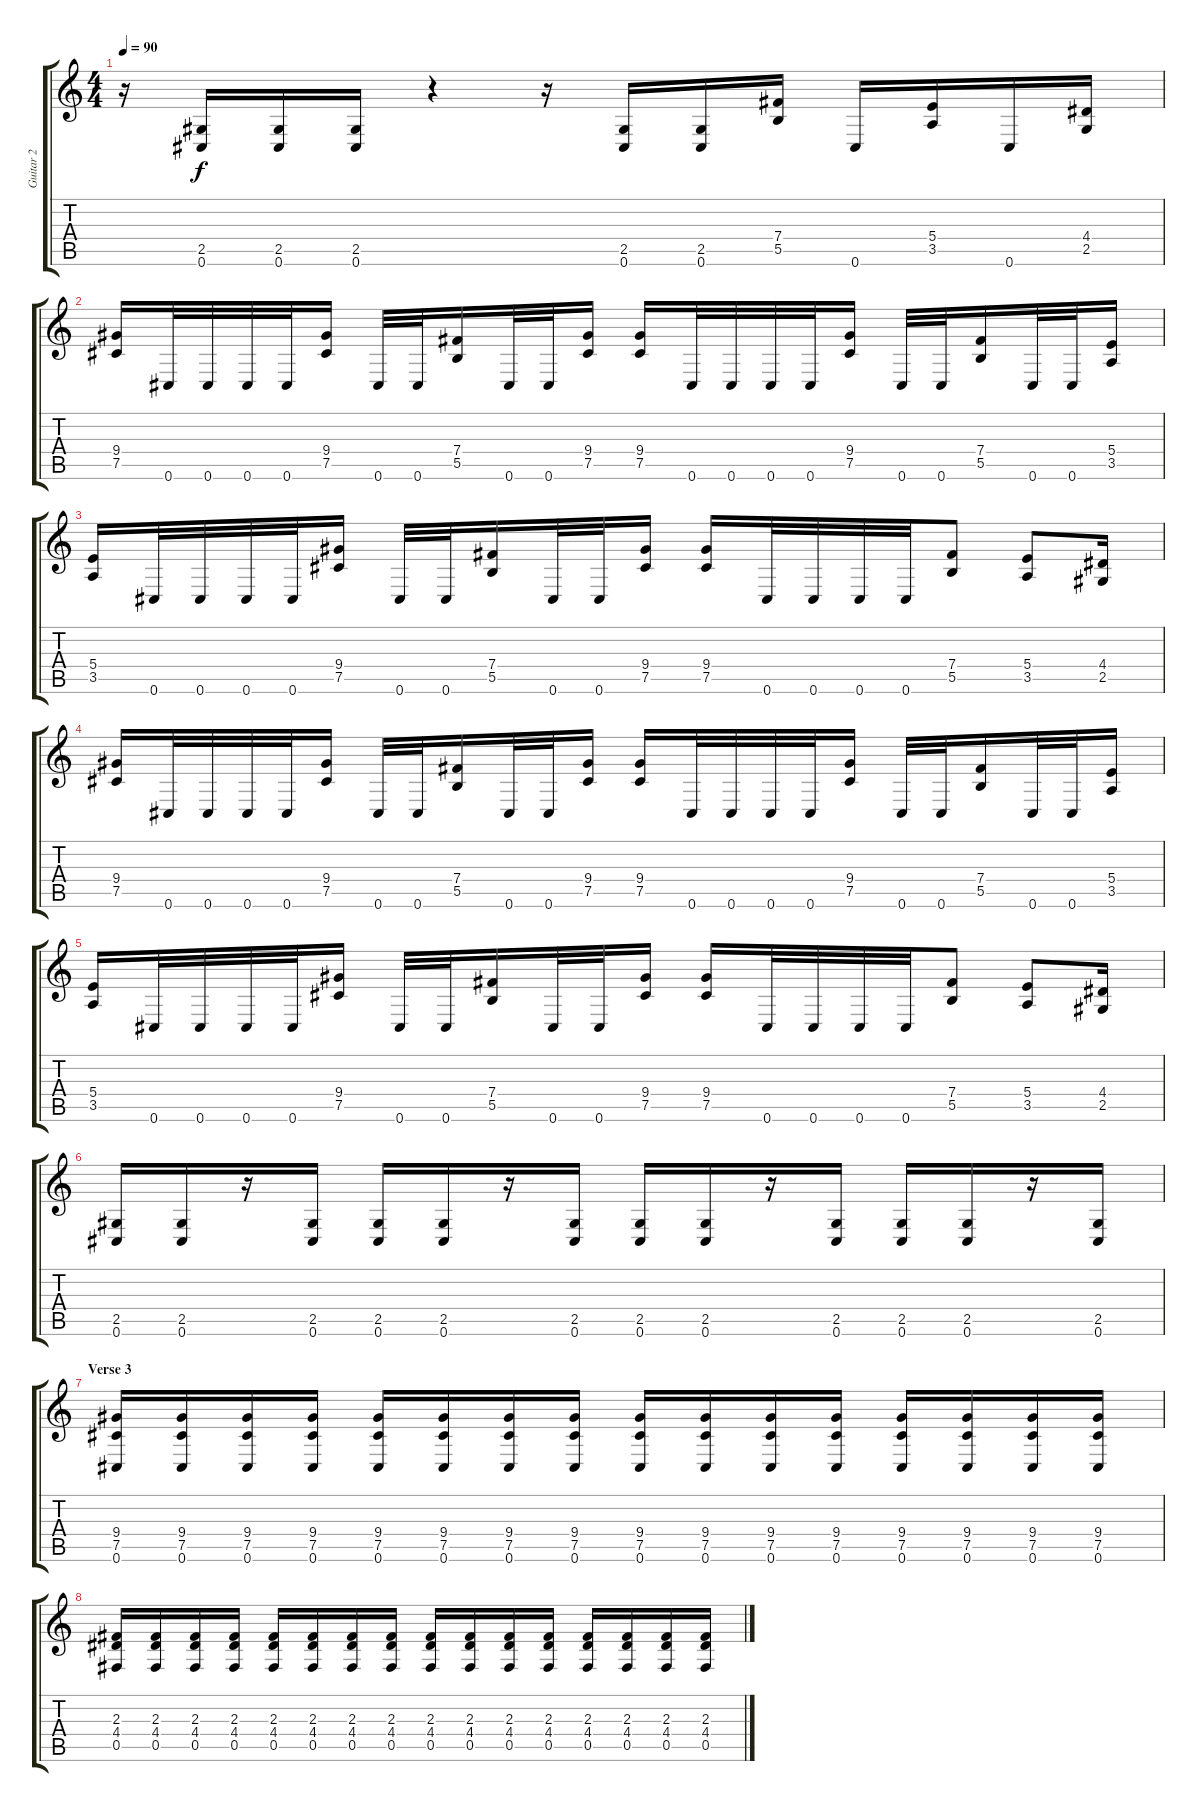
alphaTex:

\track ("Guitar 2" "Guitar 2") {instrument distortionguitar}
\staff {score tabs}
\tuning (Db4 Ab3 E3 B2 Gb2 Db2) {hide}
\ts (4 4)
\tempo 90
\clef g2
\ks c
r.16{dy f} (2.5 0.6).16 (2.5 0.6).16 (2.5 0.6).16 r.4 r.16 (2.5 0.6).16 (2.5 0.6).16 (7.4 5.5).16 0.6.16 (5.4 3.5).16 0.6.16 (4.4 2.5).16 |
(9.4 7.5).16 0.6.32 0.6.32 0.6.32 0.6.32 (9.4 7.5).16 0.6.32 0.6.32 (7.4 5.5).16 0.6.32 0.6.32 (9.4 7.5).16 (9.4 7.5).16 0.6.32 0.6.32 0.6.32 0.6.32 (9.4 7.5).16 0.6.32 0.6.32 (7.4 5.5).16 0.6.32 0.6.32 (5.4 3.5).16 |
(5.4 3.5).16 0.6.32 0.6.32 0.6.32 0.6.32 (9.4 7.5).16 0.6.32 0.6.32 (7.4 5.5).16 0.6.32 0.6.32 (9.4 7.5).16 (9.4 7.5).16 0.6.32 0.6.32 0.6.32 0.6.32 (7.4 5.5).8 (5.4 3.5).8 (4.4 2.5).16 |
(9.4 7.5).16 0.6.32 0.6.32 0.6.32 0.6.32 (9.4 7.5).16 0.6.32 0.6.32 (7.4 5.5).16 0.6.32 0.6.32 (9.4 7.5).16 (9.4 7.5).16 0.6.32 0.6.32 0.6.32 0.6.32 (9.4 7.5).16 0.6.32 0.6.32 (7.4 5.5).16 0.6.32 0.6.32 (5.4 3.5).16 |
(5.4 3.5).16 0.6.32 0.6.32 0.6.32 0.6.32 (9.4 7.5).16 0.6.32 0.6.32 (7.4 5.5).16 0.6.32 0.6.32 (9.4 7.5).16 (9.4 7.5).16 0.6.32 0.6.32 0.6.32 0.6.32 (7.4 5.5).8 (5.4 3.5).8 (4.4 2.5).16 |
(2.5 0.6).16 (2.5 0.6).16 r.16 (2.5 0.6).16 (2.5 0.6).16 (2.5 0.6).16 r.16 (2.5 0.6).16 (2.5 0.6).16 (2.5 0.6).16 r.16 (2.5 0.6).16 (2.5 0.6).16 (2.5 0.6).16 r.16 (2.5 0.6).16 |
\section ("" "Verse 3")
(9.4 7.5 0.6).16 (9.4 7.5 0.6).16 (9.4 7.5 0.6).16 (9.4 7.5 0.6).16 (9.4 7.5 0.6).16 (9.4 7.5 0.6).16 (9.4 7.5 0.6).16 (9.4 7.5 0.6).16 (9.4 7.5 0.6).16 (9.4 7.5 0.6).16 (9.4 7.5 0.6).16 (9.4 7.5 0.6).16 (9.4 7.5 0.6).16 (9.4 7.5 0.6).16 (9.4 7.5 0.6).16 (9.4 7.5 0.6).16 |
(2.3 4.4 0.5).16 (2.3 4.4 0.5).16 (2.3 4.4 0.5).16 (2.3 4.4 0.5).16 (2.3 4.4 0.5).16 (2.3 4.4 0.5).16 (2.3 4.4 0.5).16 (2.3 4.4 0.5).16 (2.3 4.4 0.5).16 (2.3 4.4 0.5).16 (2.3 4.4 0.5).16 (2.3 4.4 0.5).16 (2.3 4.4 0.5).16 (2.3 4.4 0.5).16 (2.3 4.4 0.5).16 (2.3 4.4 0.5).16
